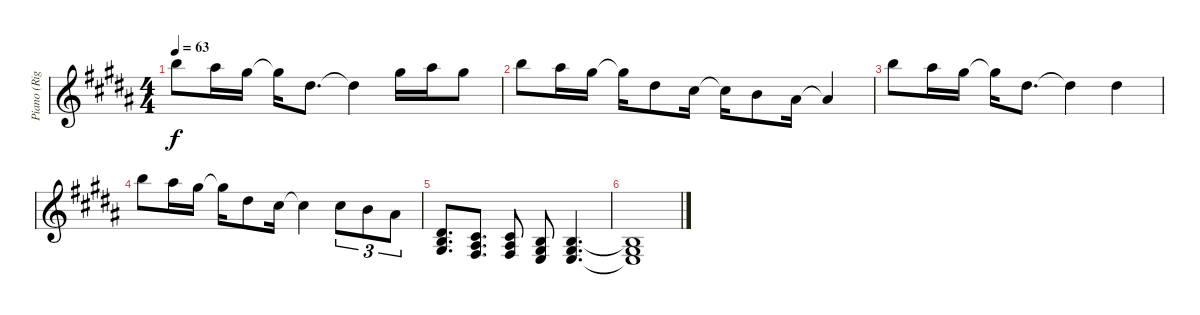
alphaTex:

\track ("Piano (Right)" "Piano (Rig") {instrument acousticgrandpiano}
\staff {score}
\tuning (E4 B3 G3 D3 A2 E2) {hide}
\ts (4 4)
\tempo 63
\clef g2
\ks b
19.1.8{dy f} 18.1.16 16.1.16 16.1{t}.16 16.2.8{d} 16.2{t}.4 16.1.16 18.1.16 16.1.8 |
19.1.8 18.1.16 16.1.16 16.1{t}.16 16.2.8 14.2.16 14.2{t}.16 12.2.8 11.2.16 11.2{t}.4 |
19.1.8 18.1.16 16.1.16 16.1{t}.16 16.2.8{d} 16.2{t}.4 16.2.4 |
19.1.8 18.1.16 16.1.16 16.1{t}.16 16.2.8 14.2.16 14.2{t}.4 14.2.8{tu (3 2)} 12.2.8{tu (3 2)} 11.2.8{tu (3 2)} |
(0.2 13.4 11.5).8{d} (11.4 13.5 14.6).8{d} (11.4 13.5 14.6).8 (0.2 2.4 11.5).8 (0.2 2.4 11.5).4{d} |
(0.2{t} 1.3 2.4{t}).1
